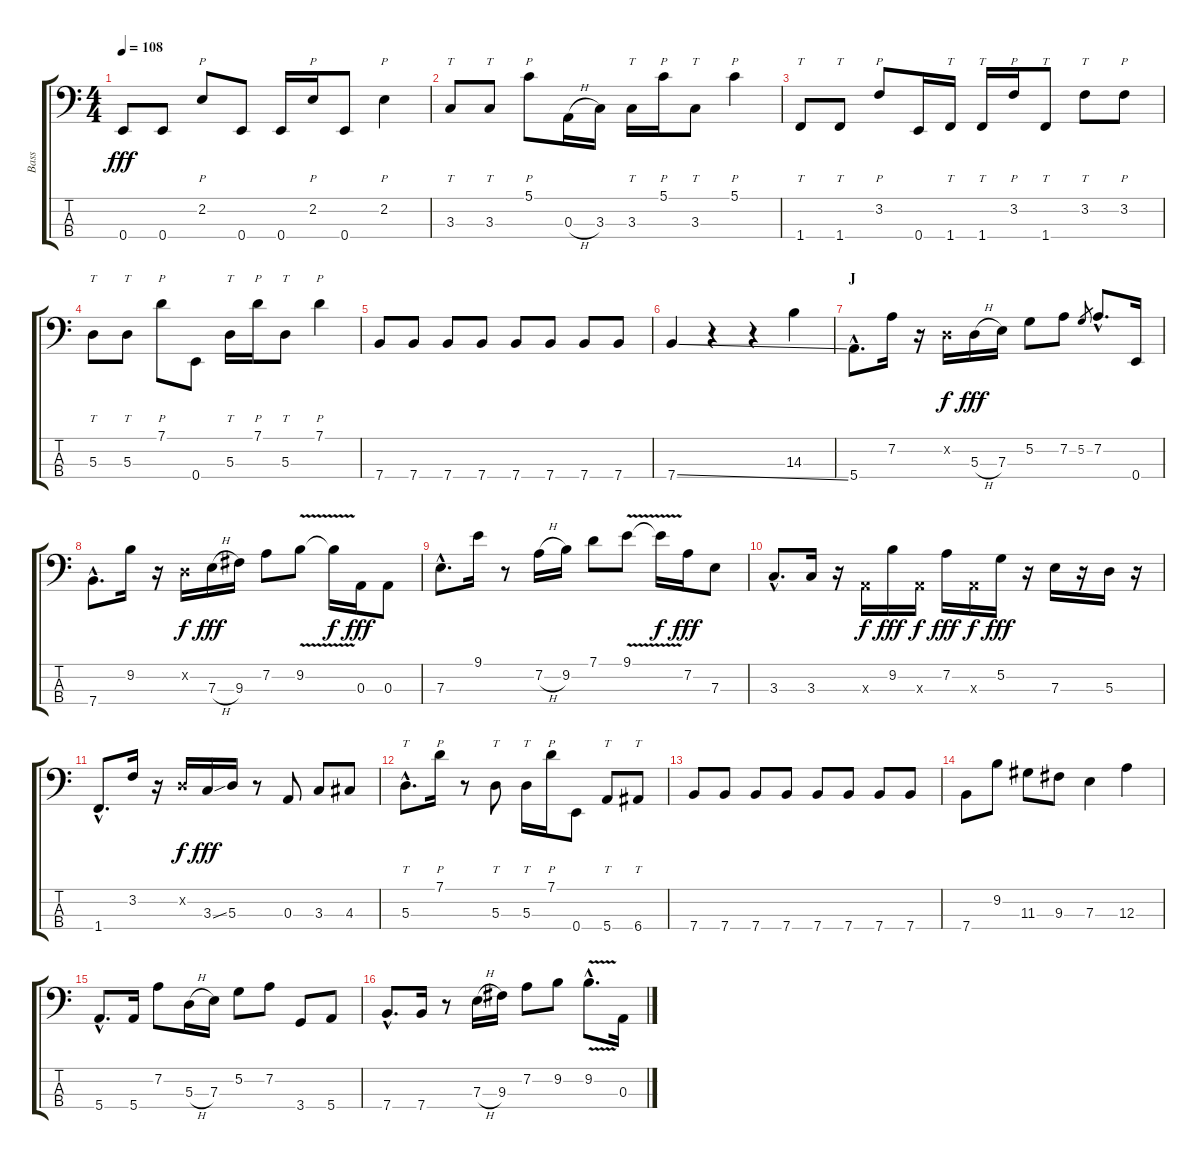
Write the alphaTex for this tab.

\track ("Bass" "Bass") {instrument electricbassfinger}
\staff {score tabs}
\tuning (G2 D2 A1 E1) {hide}
\ts (4 4)
\tempo 108
\clef f4
\ks c
0.4.8{dy fff instrument electricbassfinger} 0.4.8 2.2.8{p instrument slapbass1} 0.4.8{instrument electricbassfinger} 0.4.16 2.2.16{p instrument slapbass1} 0.4.8{instrument electricbassfinger} 2.2.4{p instrument slapbass1} |
3.3.8{tt instrument electricbassfinger} 3.3.8{tt} 5.1.8{p instrument slapbass1} 0.3{h}.16{instrument electricbassfinger} 3.3.16 3.3.16{tt} 5.1.16{p instrument slapbass1} 3.3.8{tt instrument electricbassfinger} 5.1.4{p instrument slapbass1} |
1.4.8{tt instrument electricbassfinger} 1.4.8{tt} 3.2.8{p instrument slapbass1} 0.4.16{instrument electricbassfinger} 1.4.16{tt} 1.4.16{tt} 3.2.16{p instrument slapbass1} 1.4.8{tt instrument electricbassfinger} 3.2.8{tt} 3.2.8{p instrument slapbass1} |
5.3.8{tt instrument electricbassfinger} 5.3.8{tt} 7.1.8{p instrument slapbass1} 0.4.8{instrument electricbassfinger} 5.3.16{tt} 7.1.16{p instrument slapbass1} 5.3.8{tt instrument electricbassfinger} 7.1.4{p instrument slapbass1} |
7.4.8{instrument electricbassfinger} 7.4.8 7.4.8 7.4.8 7.4.8 7.4.8 7.4.8 7.4.8 |
7.4{ss}.4 r.4 r.4 14.3.4 |
\section ("" "J")
5.4{hac}.8{d} 7.2.16 r.16 0.2{x}.16{dy f} 5.3{h}.16{dy fff} 7.3.16 5.2.8 7.2.8 5.2.8{gr} 7.2{hac}.8{d} 0.4.16 |
7.4{hac}.8{d} 9.2.16 r.16 0.2{x}.16{dy f} 7.3{h}.16{dy fff} 9.3.16 7.2.8 9.2{v}.8 9.2{t}.16{dy f} 0.3.16{dy fff} 0.3.8 |
7.3{hac}.8{d} 9.1.16 r.8 7.2{h}.16 9.2.16 7.1.8 9.1{v}.8 9.1{t}.16{dy f} 7.2.16{dy fff} 7.3.8 |
3.3{hac}.8{d} 3.3.16 r.16 0.3{x}.16{dy f} 9.2.16{dy fff} 0.3{x}.16{dy f} 7.2.16{dy fff} 0.3{x}.16{dy f} 5.2.16{dy fff} r.16 7.3.16 r.16 5.3.16 r.16 |
1.4{hac}.8{d} 3.2.16 r.16 0.2{x}.16{dy f} 3.3{ss}.16{dy fff} 5.3.16 r.8 0.3.8 3.3.8 4.3.8 |
5.3{hac}.8{tt d} 7.1.16{p instrument slapbass1} r.8 5.3.8{tt instrument electricbassfinger} 5.3.16{tt} 7.1.16{p instrument slapbass1} 0.4.8{instrument electricbassfinger} 5.4.8{tt} 6.4.8{tt} |
7.4.8 7.4.8 7.4.8 7.4.8 7.4.8 7.4.8 7.4.8 7.4.8 |
7.4.8 9.2.8 11.3.8 9.3.8 7.3.4 12.3.4 |
5.4{hac}.8{d} 5.4.16 7.2.8 5.3{h}.16 7.3.16 5.2.8 7.2.8 3.4.8 5.4.8 |
7.4{hac}.8{d} 7.4.16 r.8 7.3{h}.16 9.3.16 7.2.8 9.2.8 9.2{v hac}.8{d} 0.3.16
